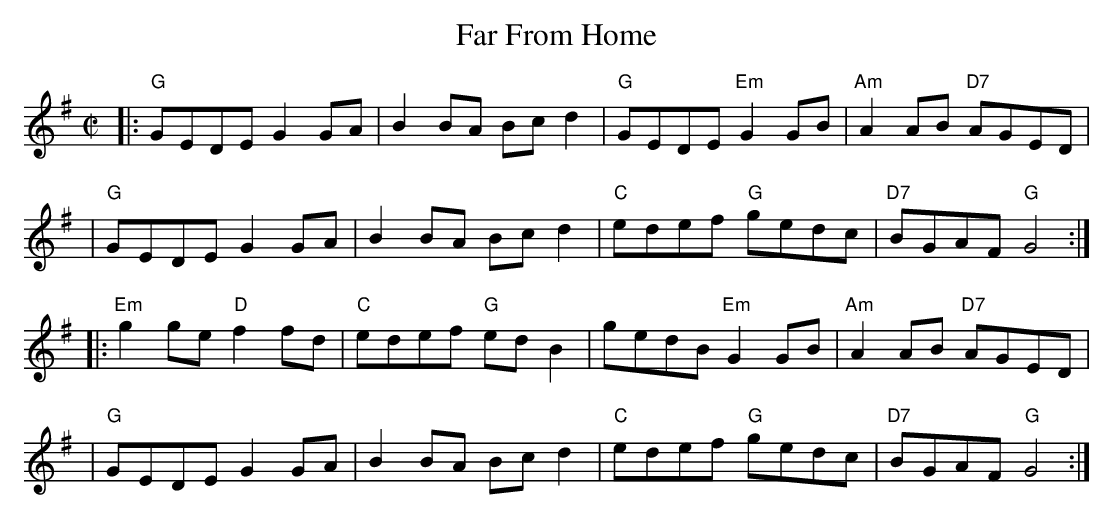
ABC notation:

X:1
T: Far From Home
M: C|
L: 1/8
K: G
|: "G"GEDE G2GA | B2BA Bcd2 | "G"GEDE "Em"G2GB | "Am"A2AB "D7"AGED |
|  "G"GEDE G2GA | B2BA Bcd2 | "C"edef "G"gedc | "D7"BGAF "G"G4 :|
|: "Em"g2ge "D"f2fd | "C"edef "G"edB2 | gedB "Em"G2GB | "Am"A2AB "D7"AGED |
|  "G"GEDE G2GA | B2BA Bcd2 | "C"edef "G"gedc | "D7"BGAF "G"G4 :|
